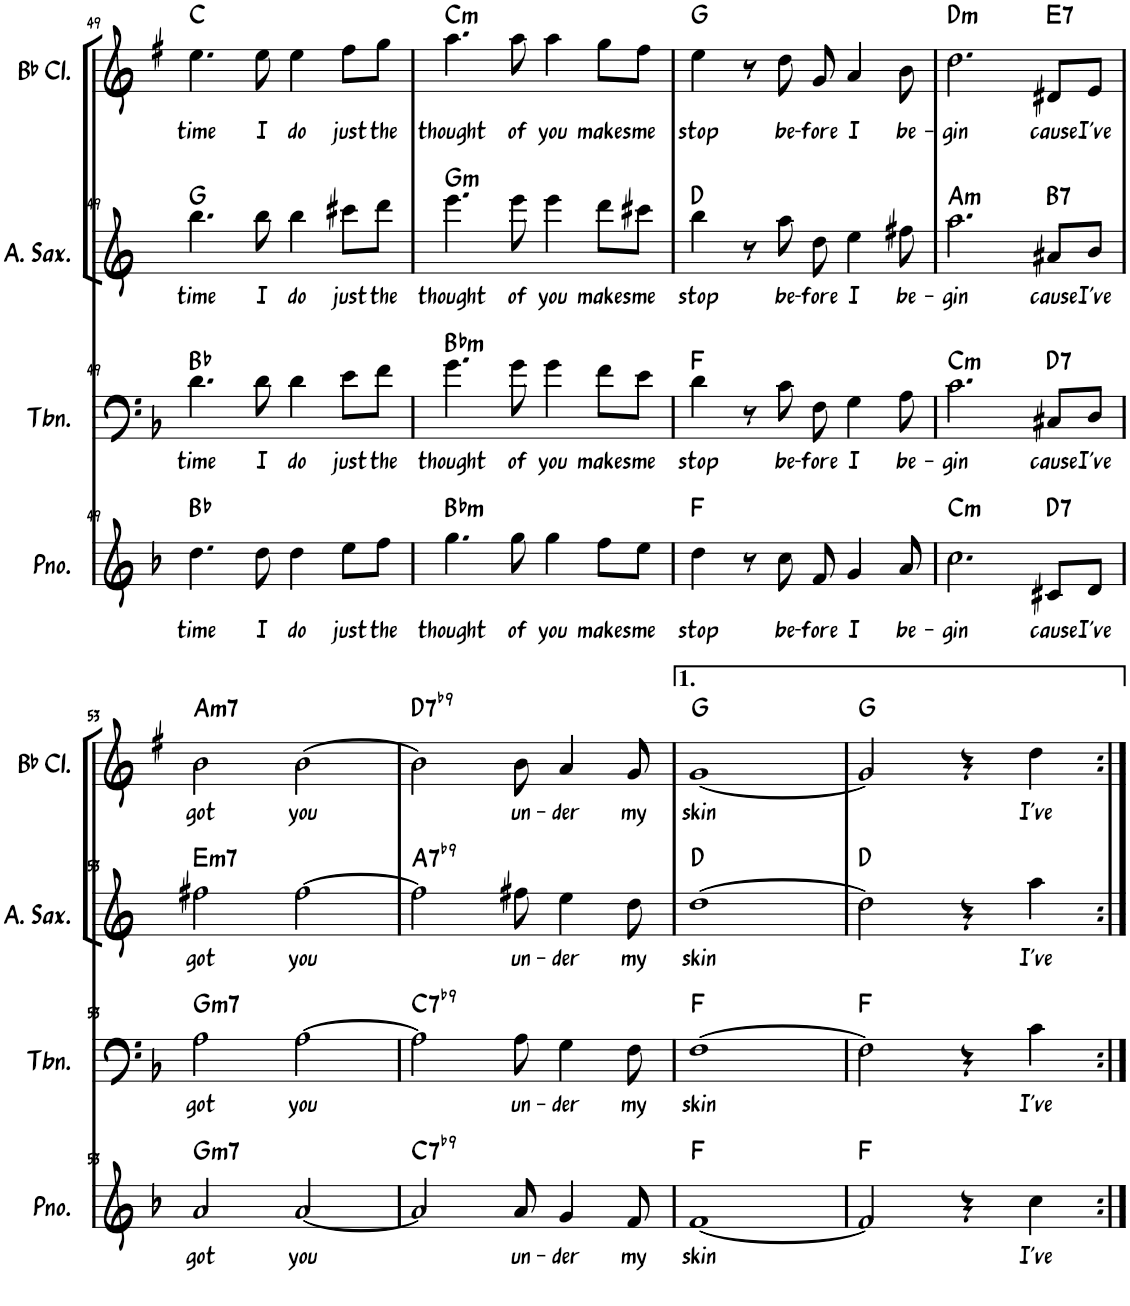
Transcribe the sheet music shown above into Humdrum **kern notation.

**kern	**text	**harte	**kern	**text	**harte	**kern	**text	**harte	**kern	**text	**harte
*part4	*part4	*part4	*part3	*part3	*part3	*part2	*part2	*part2	*part1	*part1	*part1
*staff4	*staff4	*	*staff3	*staff3	*	*staff2	*staff2	*	*staff1	*staff1	*
*I"钢琴	*	*	*I"长号	*	*	*I"中音萨克斯	*	*	*I"降B调单簧管	*	*
!!LO:PB:g=z
*clefG2	*	*	*clefF4	*	*	*clefG2	*	*	*clefG2	*	*
*	*	*	*	*	*	*Trd5c9	*	*	*Trd1c2	*	*
*k[b-]	*	*	*k[b-]	*	*	*k[]	*	*	*k[f#]	*	*
*M4/4	*	*	*M4/4	*	*	*M4/4	*	*	*M4/4	*	*
=49	=49	=49	=49	=49	=49	=49	=49	=49	=49	=49	=49
!	!LO:LY:b	!	!	!LO:LY:b	!	!	!LO:LY:b	!	!	!LO:LY:b	!
4.dd\	time	Bb:maj	4.d\	time	Bb:maj	4.bb\	time	G:maj	4.ee\	time	C:maj
!	!LO:LY:b	!	!	!LO:LY:b	!	!	!LO:LY:b	!	!	!LO:LY:b	!
8dd\	I	.	8d\	I	.	8bb\	I	.	8ee\	I	.
!	!LO:LY:b	!	!	!LO:LY:b	!	!	!LO:LY:b	!	!	!LO:LY:b	!
4dd\	do	.	4d\	do	.	4bb\	do	.	4ee\	do	.
!	!LO:LY:b	!	!	!LO:LY:b	!	!	!LO:LY:b	!	!	!LO:LY:b	!
8ee\L	just	.	8e\L	just	.	8ccc#X\L	just	.	8ff#\L	just	.
!	!LO:LY:b	!	!	!LO:LY:b	!	!	!LO:LY:b	!	!	!LO:LY:b	!
8ff\J	the	.	8f\J	the	.	8ddd\J	the	.	8gg\J	the	.
=50	=50	=50	=50	=50	=50	=50	=50	=50	=50	=50	=50
!	!LO:LY:b	!LO:H:kt=m	!	!LO:LY:b	!LO:H:kt=m	!	!LO:LY:b	!LO:H:kt=m	!	!LO:LY:b	!LO:H:kt=m
4.gg\	thought	Bb:min	4.g\	thought	Bb:min	4.eee\	thought	G:min	4.aa\	thought	C:min
!	!LO:LY:b	!	!	!LO:LY:b	!	!	!LO:LY:b	!	!	!LO:LY:b	!
8gg\	of	.	8g\	of	.	8eee\	of	.	8aa\	of	.
!	!LO:LY:b	!	!	!LO:LY:b	!	!	!LO:LY:b	!	!	!LO:LY:b	!
4gg\	you	.	4g\	you	.	4eee\	you	.	4aa\	you	.
!	!LO:LY:b	!	!	!LO:LY:b	!	!	!LO:LY:b	!	!	!LO:LY:b	!
8ff\L	makes	.	8f\L	makes	.	8ddd\L	makes	.	8gg\L	makes	.
!	!LO:LY:b	!	!	!LO:LY:b	!	!	!LO:LY:b	!	!	!LO:LY:b	!
8ee\J	me	.	8e\J	me	.	8ccc#X\J	me	.	8ff#\J	me	.
=51	=51	=51	=51	=51	=51	=51	=51	=51	=51	=51	=51
!	!LO:LY:b	!	!	!LO:LY:b	!	!	!LO:LY:b	!	!	!LO:LY:b	!
4dd\	stop	F:maj	4d\	stop	F:maj	4bb\	stop	D:maj	4ee\	stop	G:maj
8r	.	.	8r	.	.	8r	.	.	8r	.	.
!	!LO:LY:b	!	!	!LO:LY:b	!	!	!LO:LY:b	!	!	!LO:LY:b	!
8cc\	be-	.	8c\	be-	.	8aa\	be-	.	8dd\	be-	.
!	!LO:LY:b	!	!	!LO:LY:b	!	!	!LO:LY:b	!	!	!LO:LY:b	!
8f/	-fore	.	8F\	-fore	.	8dd\	-fore	.	8g/	-fore	.
!	!LO:LY:b	!	!	!LO:LY:b	!	!	!LO:LY:b	!	!	!LO:LY:b	!
4g/	I	.	4G\	I	.	4ee\	I	.	4a/	I	.
!	!LO:LY:b	!	!	!LO:LY:b	!	!	!LO:LY:b	!	!	!LO:LY:b	!
8a/	be-	.	8A\	be-	.	8ff#X\	be-	.	8b\	be-	.
=52	=52	=52	=52	=52	=52	=52	=52	=52	=52	=52	=52
!	!LO:LY:b	!LO:H:kt=m	!	!LO:LY:b	!LO:H:kt=m	!	!LO:LY:b	!LO:H:kt=m	!	!LO:LY:b	!LO:H:kt=m
2.cc\	-gin	C:min	2.c\	-gin	C:min	2.aa\	-gin	A:min	2.dd\	-gin	D:min
!	!LO:LY:b	!LO:H:kt=7	!	!LO:LY:b	!LO:H:kt=7	!	!LO:LY:b	!LO:H:kt=7	!	!LO:LY:b	!LO:H:kt=7
8c#X/L	cause	D:7	8C#X/L	cause	D:7	8a#X/L	cause	B:7	8d#X/L	cause	E:7
!	!LO:LY:b	!	!	!LO:LY:b	!	!	!LO:LY:b	!	!	!LO:LY:b	!
8d/J	I've	.	8D/J	I've	.	8b/J	I've	.	8e/J	I've	.
!!LO:LB:g=z
=53	=53	=53	=53	=53	=53	=53	=53	=53	=53	=53	=53
!	!LO:LY:b	!LO:H:kt=m7	!	!LO:LY:b	!LO:H:kt=m7	!	!LO:LY:b	!LO:H:kt=m7	!	!LO:LY:b	!LO:H:kt=m7
2a/	got	G:min7	2A\	got	G:min7	2ff#X\	got	E:min7	2b\	got	A:min7
!	!LO:LY:b	!	!	!LO:LY:b	!	!	!LO:LY:b	!	!	!LO:LY:b	!
[2a/	you	.	[2A\	you	.	[2ff#\	you	.	[2b\	you	.
=54	=54	=54	=54	=54	=54	=54	=54	=54	=54	=54	=54
!	!	!LO:H:kt=7	!	!	!LO:H:kt=7	!	!	!LO:H:kt=7	!	!	!LO:H:kt=7
2a/]	.	C:7(b9)	2A\]	.	C:7(b9)	2ff#\]	.	A:7(b9)	2b\]	.	D:7(b9)
!	!LO:LY:b	!	!	!LO:LY:b	!	!	!LO:LY:b	!	!	!LO:LY:b	!
8a/	un-	.	8A\	un-	.	8ff#X\	un-	.	8b\	un-	.
!	!LO:LY:b	!	!	!LO:LY:b	!	!	!LO:LY:b	!	!	!LO:LY:b	!
4g/	-der	.	4G\	-der	.	4ee\	-der	.	4a/	-der	.
!	!LO:LY:b	!	!	!LO:LY:b	!	!	!LO:LY:b	!	!	!LO:LY:b	!
8f/	my	.	8F\	my	.	8dd\	my	.	8g/	my	.
=55	=55	=55	=55	=55	=55	=55	=55	=55	=55	=55	=55
!	!LO:LY:b	!	!	!LO:LY:b	!	!	!LO:LY:b	!	!	!LO:LY:b	!
[1f	skin	F:maj	[1F	skin	F:maj	[1dd	skin	D:maj	[1g	skin	G:maj
=56	=56	=56	=56	=56	=56	=56	=56	=56	=56	=56	=56
2f/]	.	F:maj	2F\]	.	F:maj	2dd\]	.	D:maj	2g/]	.	G:maj
4r	.	.	4r	.	.	4r	.	.	4r	.	.
!	!LO:LY:b	!	!	!LO:LY:b	!	!	!LO:LY:b	!	!	!LO:LY:b	!
4cc\	I've	.	4c\	I've	.	4aa\	I've	.	4dd\	I've	.
=:|!	=:|!	=:|!	=:|!	=:|!	=:|!	=:|!	=:|!	=:|!	=:|!	=:|!	=:|!
*-	*-	*-	*-	*-	*-	*-	*-	*-	*-	*-	*-
